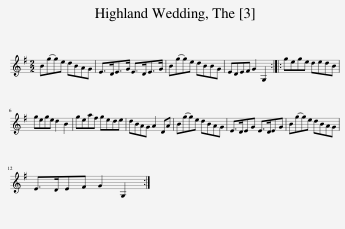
X:1
L:1/8
M:2/2
I:linebreak $
K:G
V:1 treble
V:1
 B(gg)e dBAG | E>DE>G E>DE>G | B(gg)e dBBG | EDEF G2 G,2 :: gege dedB |$ %5
 gege d2 B2 | geaf gede | dBAG A2 DA | B(gg)e dBAG | E>DEG E>DEG | %10
 B(gg)e dBAG |$ E>DEF G2 G,2 :| %12
